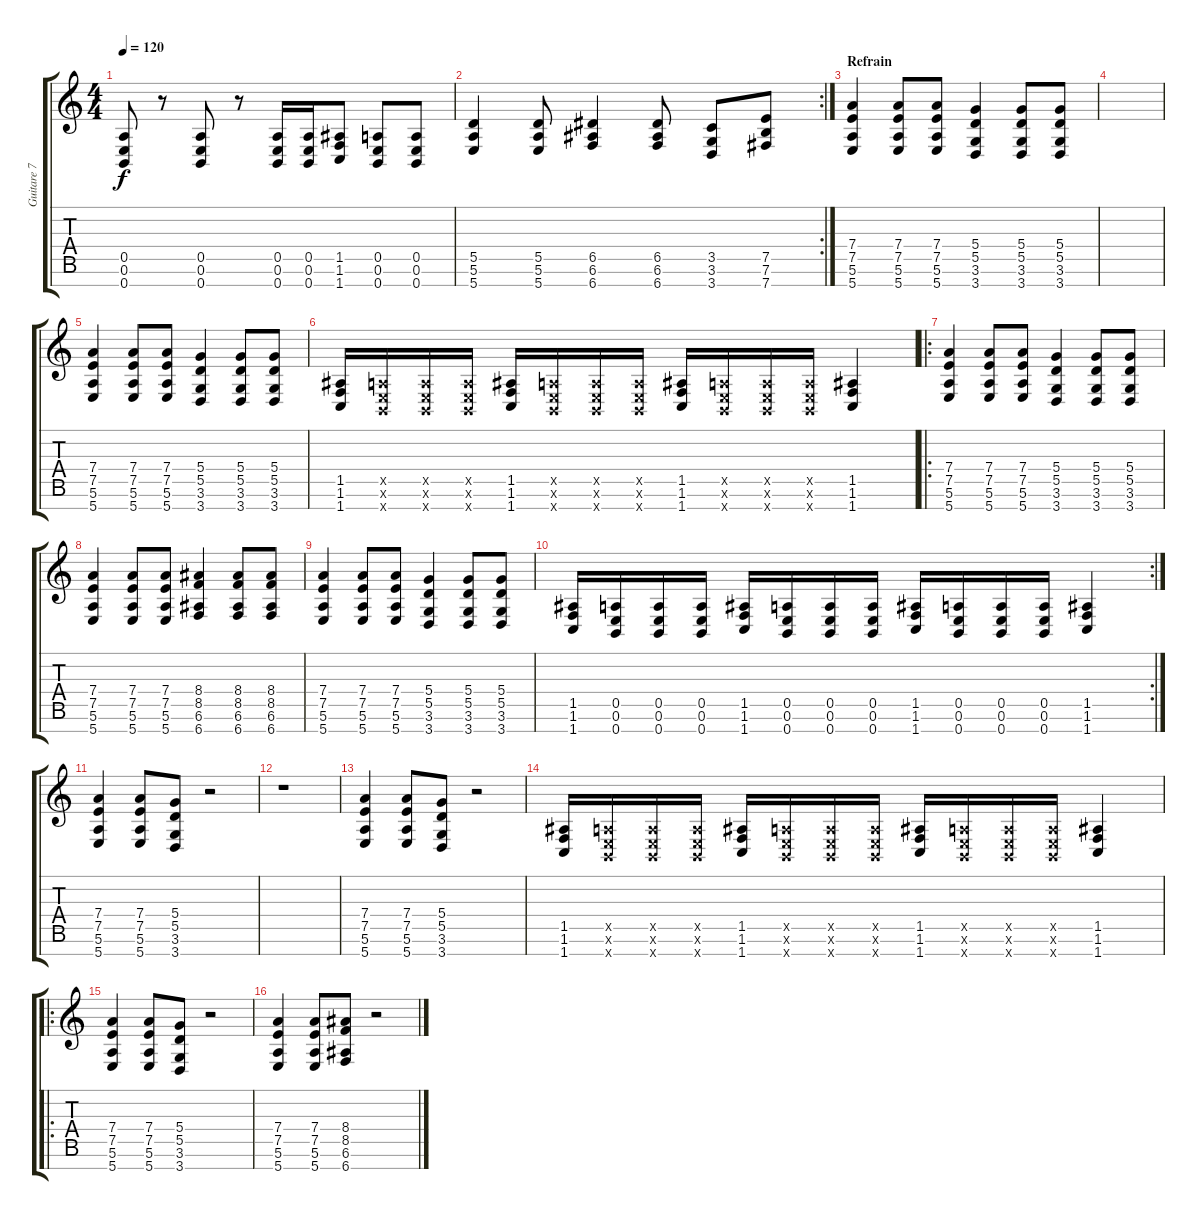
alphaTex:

\track ("Guitare 7 cordes B2" "Guitare 7 ") {instrument distortionguitar}
\staff {score tabs}
\tuning (E4 B3 G3 D3 A2 E2 B1) {hide}
\ts (4 4)
\tempo 120
\clef g2
\ks c
(0.5 0.6 0.7).8{dy f} r.8 (0.5 0.6 0.7).8 r.8 (0.5 0.6 0.7).16 (0.5 0.6 0.7).16 (1.5 1.6 1.7).8 (0.5 0.6 0.7).8 (0.5 0.6 0.7).8 |
\rc 2
(5.5 5.6 5.7).4 (5.5 5.6 5.7).8 (6.5 6.6 6.7).4 (6.5 6.6 6.7).8 (3.5 3.6 3.7).8 (7.5 7.6 7.7).8 |
\section ("" "Refrain")
(7.4 7.5 5.6 5.7).4 (7.4 7.5 5.6 5.7).8 (7.4 7.5 5.6 5.7).8 (5.4 5.5 3.6 3.7).4 (5.4 5.5 3.6 3.7).8 (5.4 5.5 3.6 3.7).8 |
|
(7.4 7.5 5.6 5.7).4 (7.4 7.5 5.6 5.7).8 (7.4 7.5 5.6 5.7).8 (5.4 5.5 3.6 3.7).4 (5.4 5.5 3.6 3.7).8 (5.4 5.5 3.6 3.7).8 |
(1.5 1.6 1.7).16 (0.5{x} 0.6{x} 0.7{x}).16 (0.5{x} 0.6{x} 0.7{x}).16 (0.5{x} 0.6{x} 0.7{x}).16 (1.5 1.6 1.7).16 (0.5{x} 0.6{x} 0.7{x}).16 (0.5{x} 0.6{x} 0.7{x}).16 (0.5{x} 0.6{x} 0.7{x}).16 (1.5 1.6 1.7).16 (0.5{x} 0.6{x} 0.7{x}).16 (0.5{x} 0.6{x} 0.7{x}).16 (0.5{x} 0.6{x} 0.7{x}).16 (1.5 1.6 1.7).4 |
\ro
(7.4 7.5 5.6 5.7).4 (7.4 7.5 5.6 5.7).8 (7.4 7.5 5.6 5.7).8 (5.4 5.5 3.6 3.7).4 (5.4 5.5 3.6 3.7).8 (5.4 5.5 3.6 3.7).8 |
(7.4 7.5 5.6 5.7).4 (7.4 7.5 5.6 5.7).8 (7.4 7.5 5.6 5.7).8 (8.4 8.5 6.6 6.7).4 (8.4 8.5 6.6 6.7).8 (8.4 8.5 6.6 6.7).8 |
(7.4 7.5 5.6 5.7).4 (7.4 7.5 5.6 5.7).8 (7.4 7.5 5.6 5.7).8 (5.4 5.5 3.6 3.7).4 (5.4 5.5 3.6 3.7).8 (5.4 5.5 3.6 3.7).8 |
\rc 2
(1.5 1.6 1.7).16 (0.5 0.6 0.7).16 (0.5 0.6 0.7).16 (0.5 0.6 0.7).16 (1.5 1.6 1.7).16 (0.5 0.6 0.7).16 (0.5 0.6 0.7).16 (0.5 0.6 0.7).16 (1.5 1.6 1.7).16 (0.5 0.6 0.7).16 (0.5 0.6 0.7).16 (0.5 0.6 0.7).16 (1.5 1.6 1.7).4 |
(7.4 7.5 5.6 5.7).4 (7.4 7.5 5.6 5.7).8 (5.4 5.5 3.6 3.7).8 r.2 |
r.1 |
(7.4 7.5 5.6 5.7).4 (7.4 7.5 5.6 5.7).8 (5.4 5.5 3.6 3.7).8 r.2 |
(1.5 1.6 1.7).16 (0.5{x} 0.6{x} 0.7{x}).16 (0.5{x} 0.6{x} 0.7{x}).16 (0.5{x} 0.6{x} 0.7{x}).16 (1.5 1.6 1.7).16 (0.5{x} 0.6{x} 0.7{x}).16 (0.5{x} 0.6{x} 0.7{x}).16 (0.5{x} 0.6{x} 0.7{x}).16 (1.5 1.6 1.7).16 (0.5{x} 0.6{x} 0.7{x}).16 (0.5{x} 0.6{x} 0.7{x}).16 (0.5{x} 0.6{x} 0.7{x}).16 (1.5 1.6 1.7).4 |
\ro
(7.4 7.5 5.6 5.7).4 (7.4 7.5 5.6 5.7).8 (5.4 5.5 3.6 3.7).8 r.2 |
(7.4 7.5 5.6 5.7).4 (7.4 7.5 5.6 5.7).8 (8.4 8.5 6.6 6.7).8 r.2
